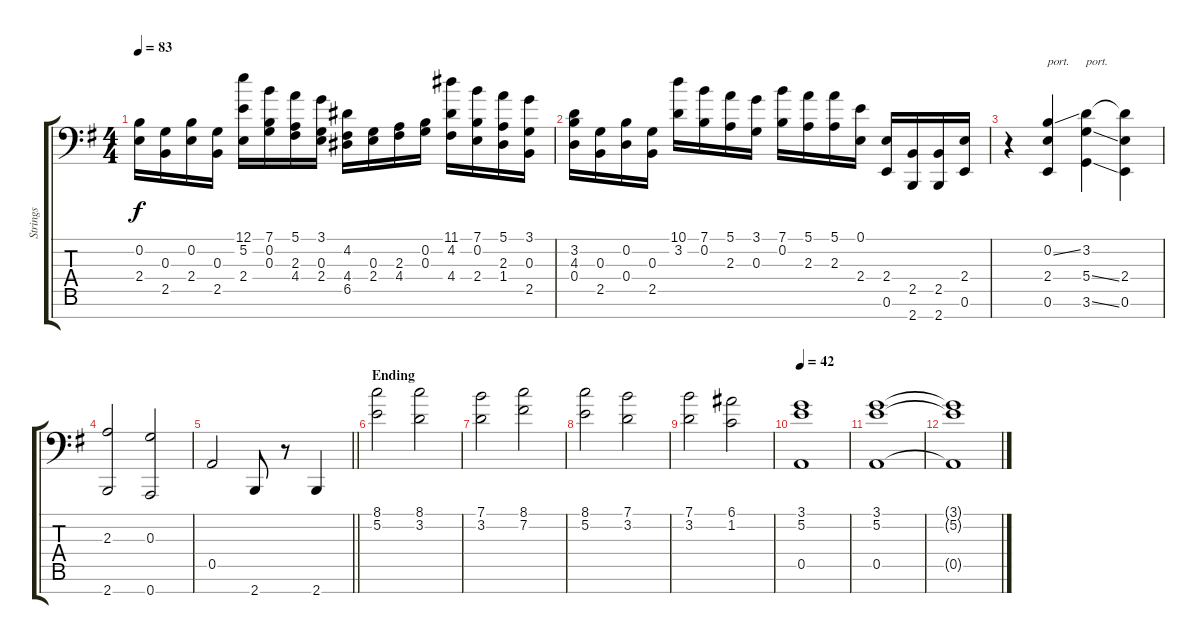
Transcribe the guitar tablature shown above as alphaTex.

\track ("Strings" "Strings") {instrument stringensemble1}
\staff {score tabs}
\tuning (E4 B3 G3 D3 A2 E2 A1) {hide}
\ts (4 4)
\tempo 83
\clef f4
\ks eminor
(0.2 2.4).16{dy f} (0.3 2.5).16 (0.2 2.4).16 (0.3 2.5).16 (12.1 5.2 2.4).16 (7.1 0.2 0.3).16 (5.1 2.3 4.4).16 (3.1 0.3 2.4).16 (4.2 4.4 6.5).16 (0.3 2.4).16 (2.3 4.4).16 (0.2 0.3).16 (11.1 4.2 4.4).16 (7.1 0.2 2.4).16 (5.1 2.3 1.4).16 (3.1 0.3 2.5).16 |
(3.2 4.3 0.4).16 (0.3 2.5).16 (0.2 0.4).16 (0.3 2.5).16 (10.1 3.2).16 (7.1 0.2).16 (5.1 2.3).16 (3.1 0.3).16 (7.1 0.2).16 (5.1 2.3).16 (5.1 2.3).16 (0.1 2.4).16 (2.4 0.6).16 (2.5 2.7).16 (2.5 2.7).16 (2.4 0.6).16 |
r.4 (0.2{ss} 2.4 0.6).4{txt "port."} (3.2 5.4{ss} 3.6{ss}).4{txt "port."} (3.2{t} 2.4 0.6).4 |
(2.3 2.7).2 (0.3 0.7).2 |
\barLineRight lightlight
0.5.2 2.7.8 r.8 2.7.4 |
\section ("" "Ending")
(8.1 5.2).2 (8.1 3.2).2 |
(7.1 3.2).2 (8.1 7.2).2 |
(8.1 5.2).2 (7.1 3.2).2 |
(7.1 3.2).2 (6.1 1.2).2 |
\tempo 42
(3.1 5.2 0.5).1 |
(3.1 5.2 0.5).1 |
(3.1{t} 5.2{t} 0.5{t}).1
